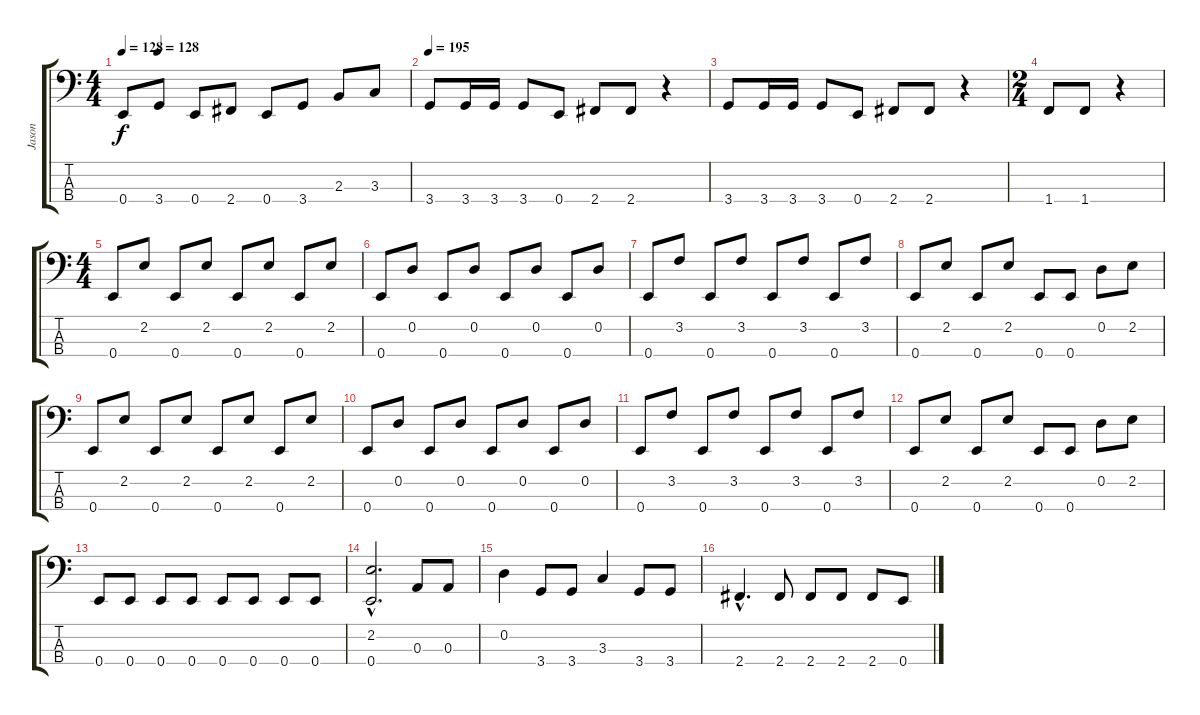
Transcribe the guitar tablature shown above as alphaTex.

\track ("Jason" "Jason") {instrument electricbasspick}
\staff {score tabs}
\tuning (G2 D2 A1 E1) {hide}
\ts (4 4)
\tempo 128
\tempo (128 0.125)
\clef f4
\ks c
0.4.8{dy f} 3.4.8 0.4.8 2.4.8 0.4.8 3.4.8 2.3.8 3.3.8 |
\tempo 195
3.4.8 3.4.16 3.4.16 3.4.8 0.4.8 2.4.8 2.4.8 r.4 |
3.4.8 3.4.16 3.4.16 3.4.8 0.4.8 2.4.8 2.4.8 r.4 |
\ts (2 4)
1.4.8 1.4.8 r.4 |
\ts (4 4)
0.4.8 2.2.8 0.4.8 2.2.8 0.4.8 2.2.8 0.4.8 2.2.8 |
0.4.8 0.2.8 0.4.8 0.2.8 0.4.8 0.2.8 0.4.8 0.2.8 |
0.4.8 3.2.8 0.4.8 3.2.8 0.4.8 3.2.8 0.4.8 3.2.8 |
0.4.8 2.2.8 0.4.8 2.2.8 0.4.8 0.4.8 0.2.8 2.2.8 |
0.4.8 2.2.8 0.4.8 2.2.8 0.4.8 2.2.8 0.4.8 2.2.8 |
0.4.8 0.2.8 0.4.8 0.2.8 0.4.8 0.2.8 0.4.8 0.2.8 |
0.4.8 3.2.8 0.4.8 3.2.8 0.4.8 3.2.8 0.4.8 3.2.8 |
0.4.8 2.2.8 0.4.8 2.2.8 0.4.8 0.4.8 0.2.8 2.2.8 |
0.4.8 0.4.8 0.4.8 0.4.8 0.4.8 0.4.8 0.4.8 0.4.8 |
(2.2{hac} 0.4{hac}).2{d} 0.3.8 0.3.8 |
0.2.4 3.4.8 3.4.8 3.3.4 3.4.8 3.4.8 |
2.4{hac}.4{d} 2.4.8 2.4.8 2.4.8 2.4.8 0.4.8
